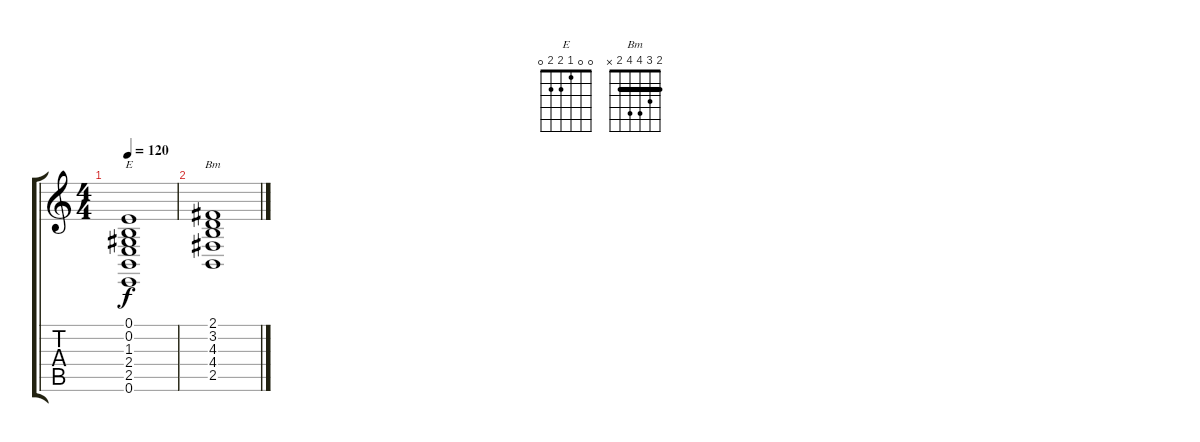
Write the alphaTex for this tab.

\track "" {instrument choiraahs}
\staff {score tabs}
\tuning (E4 B3 G3 D3 A2 E2) {hide}
\chord ("E" 0 0 1 2 2 0)
\chord ("Bm" 2 3 4 4 2 x) {barre 2}
\ts (4 4)
\tempo 120
\clef g2
\ks c
(0.1 0.2 1.3 2.4 2.5 0.6).1{ch "E" dy f} |
(2.1 3.2 4.3 4.4 2.5).1{ch "Bm"}
